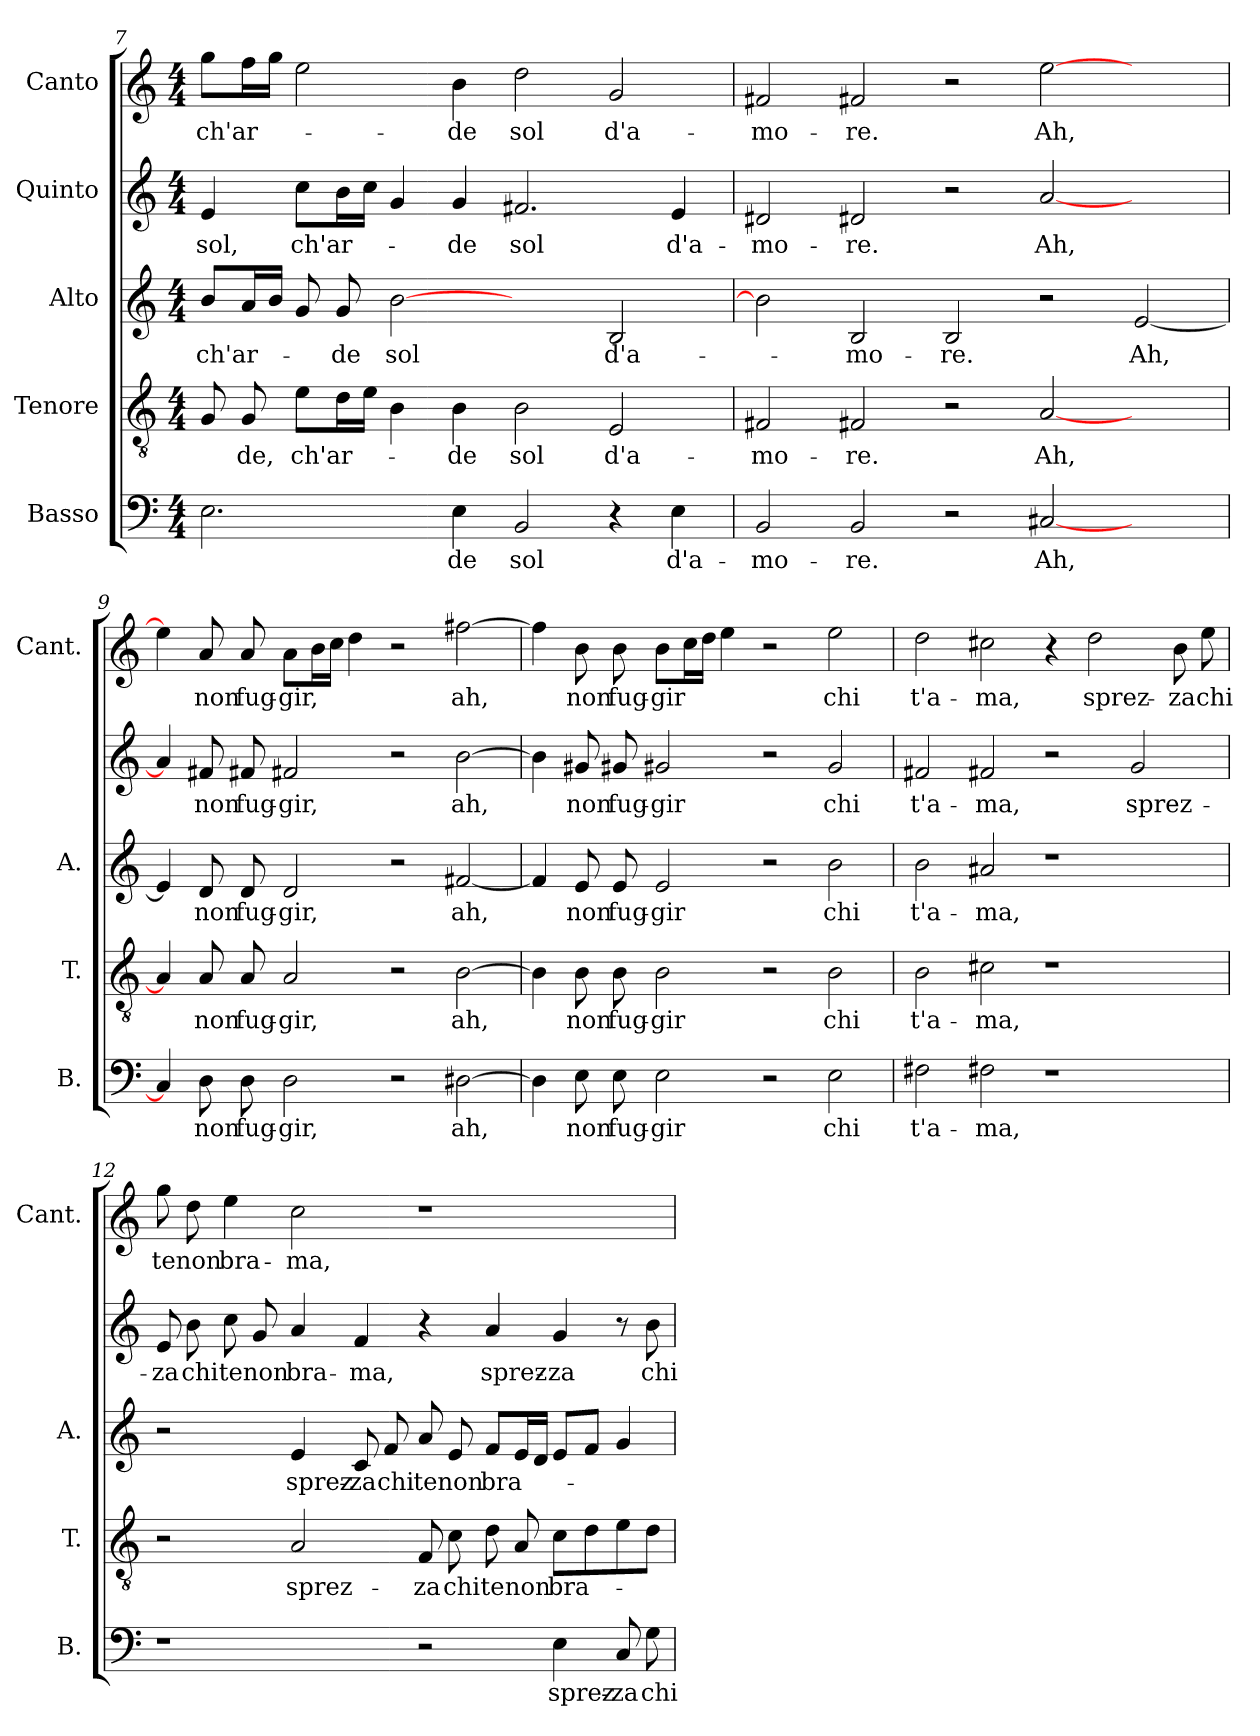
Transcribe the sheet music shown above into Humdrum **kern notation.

**kern	**text	**kern	**text	**kern	**text	**kern	**text	**kern	**text
*part5	*part5	*part4	*part4	*part3	*part3	*part2	*part2	*part1	*part1
*staff5	*staff5	*staff4	*staff4	*staff3	*staff3	*staff2	*staff2	*staff1	*staff1
*I"Basso	*	*I"Tenore	*	*I"Alto	*	*I"Quinto	*	*I"Canto	*
*I'B.	*	*I'T.	*	*I'A.	*	*	*	*I'Cant.	*
*clefF4	*	*clefGv2	*	*clefG2	*	*clefG2	*	*clefG2	*
*k[]	*	*k[]	*	*k[]	*	*k[]	*	*k[]	*
*C:	*	*C:	*	*C:	*	*C:	*	*C:	*
*M4/4	*	*M4/4	*	*M4/4	*	*M4/4	*	*M4/4	*
=7	=7	=7	=7	=7	=7	=7	=7	=7	=7
2.E\	.	8G/	.	8b/L	ch'ar-	4e/	sol,	8gg\L	ch'ar-
.	.	8G/	-de,	16a/L	.	.	.	16ff\L	.
.	.	.	.	16b/JJ	.	.	.	16gg\JJ	.
.	.	8e\L	ch'ar-	8g/	.	8cc\L	ch'ar-	2ee\	.
.	.	16d\L	.	8g/	-de	16b\L	.	.	.
.	.	16e\JJ	.	.	.	16cc\JJ	.	.	.
.	.	4B\	.	[2b\	sol	4g/	.	.	.
4E\	-de	4B\	-de	.	.	4g/	-de	4b\	-de
2BB/	sol	2B\	sol	2ryy	.	2.f#X/	sol	2dd\	sol
4r	.	2E/	d'a-	2B/	d'a-	.	.	2g/	d'a-
4E\	d'a-	.	.	.	.	4e/	d'a-	.	.
=8	=8	=8	=8	=8	=8	=8	=8	=8	=8
2BB/	-mo-	2F#X/	-mo-	2b\]	.	2d#X/	-mo-	2f#X/	-mo-
2BB/	-re.	2F#X/	-re.	2B/	-mo-	2d#X/	-re.	2f#X/	-re.
2r	.	2r	.	2B/	-re.	2r	.	2r	.
[2C#X/	Ah,	[2A/	Ah,	2r	.	[2a/	Ah,	[2ee\	Ah,
2ryy	.	2ryy	.	[2e/	Ah,	2ryy	.	2ryy	.
=9	=9	=9	=9	=9	=9	=9	=9	=9	=9
4C#/]	.	4A/]	.	4e/]	.	4a/]	.	4ee\]	.
8D\	non	8A/	non	8d/	non	8f#X/	non	8a/	non
8D\	fug-	8A/	fug-	8d/	fug-	8f#X/	fug-	8a/	fug-
2D\	-gir,	2A/	-gir,	2d/	-gir,	2f#X/	-gir,	8a\L	-gir,
.	.	.	.	.	.	.	.	16b\L	.
.	.	.	.	.	.	.	.	16cc\JJ	.
.	.	.	.	.	.	.	.	4dd\	.
2r	.	2r	.	2r	.	2r	.	2r	.
[2D#X\	ah,	[2B\	ah,	[2f#X/	ah,	[2b\	ah,	[2ff#X\	ah,
=10	=10	=10	=10	=10	=10	=10	=10	=10	=10
4D#\]	.	4B\]	.	4f#/]	.	4b\]	.	4ff#\]	.
8E\	non	8B\	non	8e/	non	8g#X/	non	8b\	non
8E\	fug-	8B\	fug-	8e/	fug-	8g#X/	fug-	8b\	fug-
2E\	-gir	2B\	-gir	2e/	-gir	2g#X/	-gir	8b\L	-gir
.	.	.	.	.	.	.	.	16cc\L	.
.	.	.	.	.	.	.	.	16dd\JJ	.
.	.	.	.	.	.	.	.	4ee\	.
2r	.	2r	.	2r	.	2r	.	2r	.
2E\	chi	2B\	chi	2b\	chi	2g#/	chi	2ee\	chi
=11	=11	=11	=11	=11	=11	=11	=11	=11	=11
2F#X\	t'a-	2B\	t'a-	2b\	t'a-	2f#X/	t'a-	2dd\	t'a-
2F#X\	-ma,	2c#X\	-ma,	2a#X/	-ma,	2f#X/	-ma,	2cc#X\	-ma,
1r	.	1r	.	1r	.	2r	.	4r	.
.	.	.	.	.	.	.	.	2dd\	sprez-
.	.	.	.	.	.	2g/	sprez-	.	.
.	.	.	.	.	.	.	.	8b\	-za
.	.	.	.	.	.	.	.	8ee\	chi
=12	=12	=12	=12	=12	=12	=12	=12	=12	=12
1r	.	2r	.	2r	.	8e/	-za	8gg\	te
.	.	.	.	.	.	8b\	chi	8dd\	non
.	.	.	.	.	.	8cc\	te	4ee\	bra-
.	.	.	.	.	.	8g/	non	.	.
.	.	2A/	sprez-	4e/	sprez-	4a/	bra-	2cc\	-ma,
.	.	.	.	8c/	-za	4f/	-ma,	.	.
.	.	.	.	8f/	chi	.	.	.	.
2r	.	8F/	-za	8a/	te	4r	.	1r	.
.	.	8c\	chi	8e/	non	.	.	.	.
.	.	8d\	te	8f/L	bra-	4a/	sprez-	.	.
.	.	8A/	non	16e/L	.	.	.	.	.
.	.	.	.	16d/JJ	.	.	.	.	.
4E\	sprez-	8c\L	bra-	8e/L	.	4g/	-za	.	.
.	.	8d\	.	8f/J	.	.	.	.	.
8C/	-za	8e\	.	4g/	.	8r	.	.	.
8G\	chi	8d\J	.	.	.	8b\	chi	.	.
=	=	=	=	=	=	=	=	=	=
*-	*-	*-	*-	*-	*-	*-	*-	*-	*-
